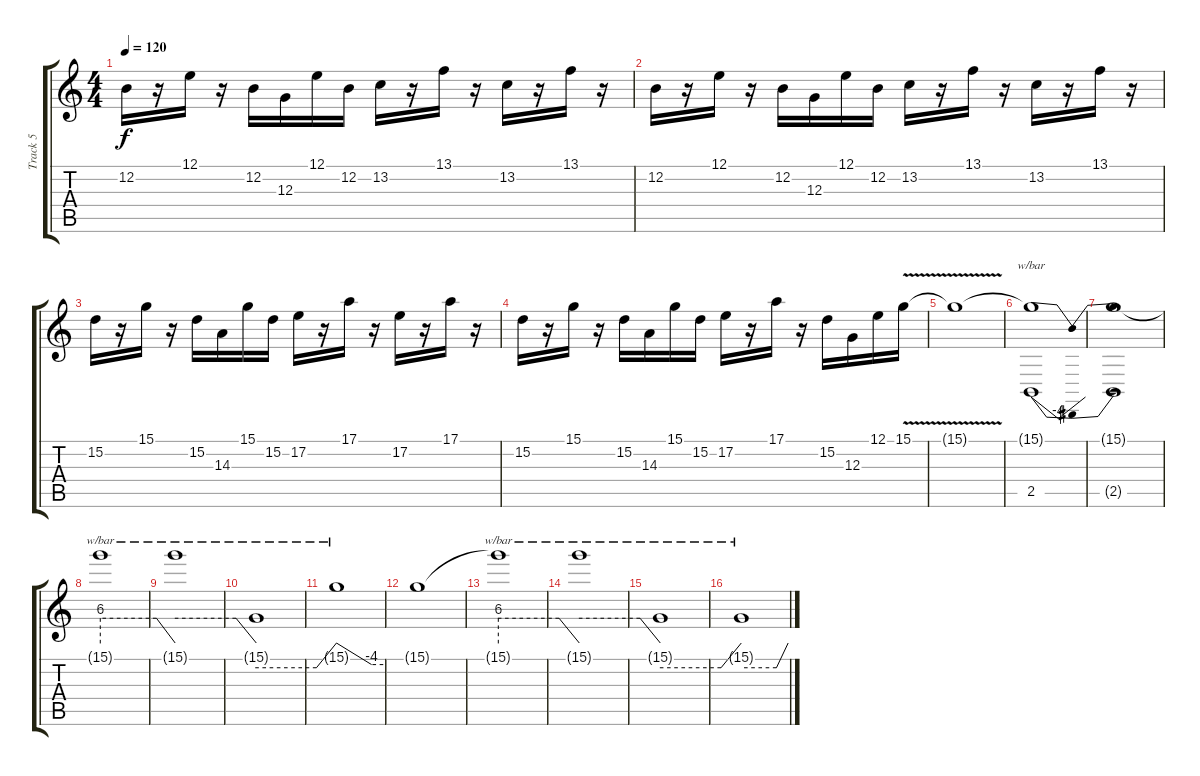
\track ("Track 5" "Track 5") {instrument lead2sawtooth}
\staff {score tabs}
\tuning (E4 B3 G3 D3 A2 E2) {hide}
\ts (4 4)
\tempo 120
\clef g2
\ks c
12.2.16{dy f} r.16 12.1.16 r.16 12.2.16 12.3.16 12.1.16 12.2.16 13.2.16 r.16 13.1.16 r.16 13.2.16 r.16 13.1.16 r.16 |
12.2.16 r.16 12.1.16 r.16 12.2.16 12.3.16 12.1.16 12.2.16 13.2.16 r.16 13.1.16 r.16 13.2.16 r.16 13.1.16 r.16 |
15.2.16 r.16 15.1.16 r.16 15.2.16 14.3.16 15.1.16 15.2.16 17.2.16 r.16 17.1.16 r.16 17.2.16 r.16 17.1.16 r.16 |
15.2.16 r.16 15.1.16 r.16 15.2.16 14.3.16 15.1.16 15.2.16 17.2.16 r.16 17.1.16 r.16 15.2.16 12.3.16 12.1.16 15.1{v}.16 |
15.1{t}.1 |
(15.1{t} 2.5).1{tbe (dip default 0 0 30 -16 60 0)} |
(15.1{t} 2.5{t}).1 |
15.1{t}.1{tbe (custom default 0 24 45 24 60 0)} |
15.1{t}.1{tbe (custom default 0 24 45 24 60 0)} |
15.1{t}.1{tbe (custom default 0 -24 45 -24 60 0)} |
15.1{t}.1{tbe (custom default 0 0 45 -16 60 -16)} |
15.1{t}.1 |
15.1{t}.1{tbe (custom default 0 24 45 24 60 0)} |
15.1{t}.1{tbe (custom default 0 24 45 24 60 0)} |
15.1{t}.1{tbe (custom default 0 -24 45 -24 60 0)} |
15.1{t}.1{tbe (custom default 0 -24 45 -24 60 0)}
